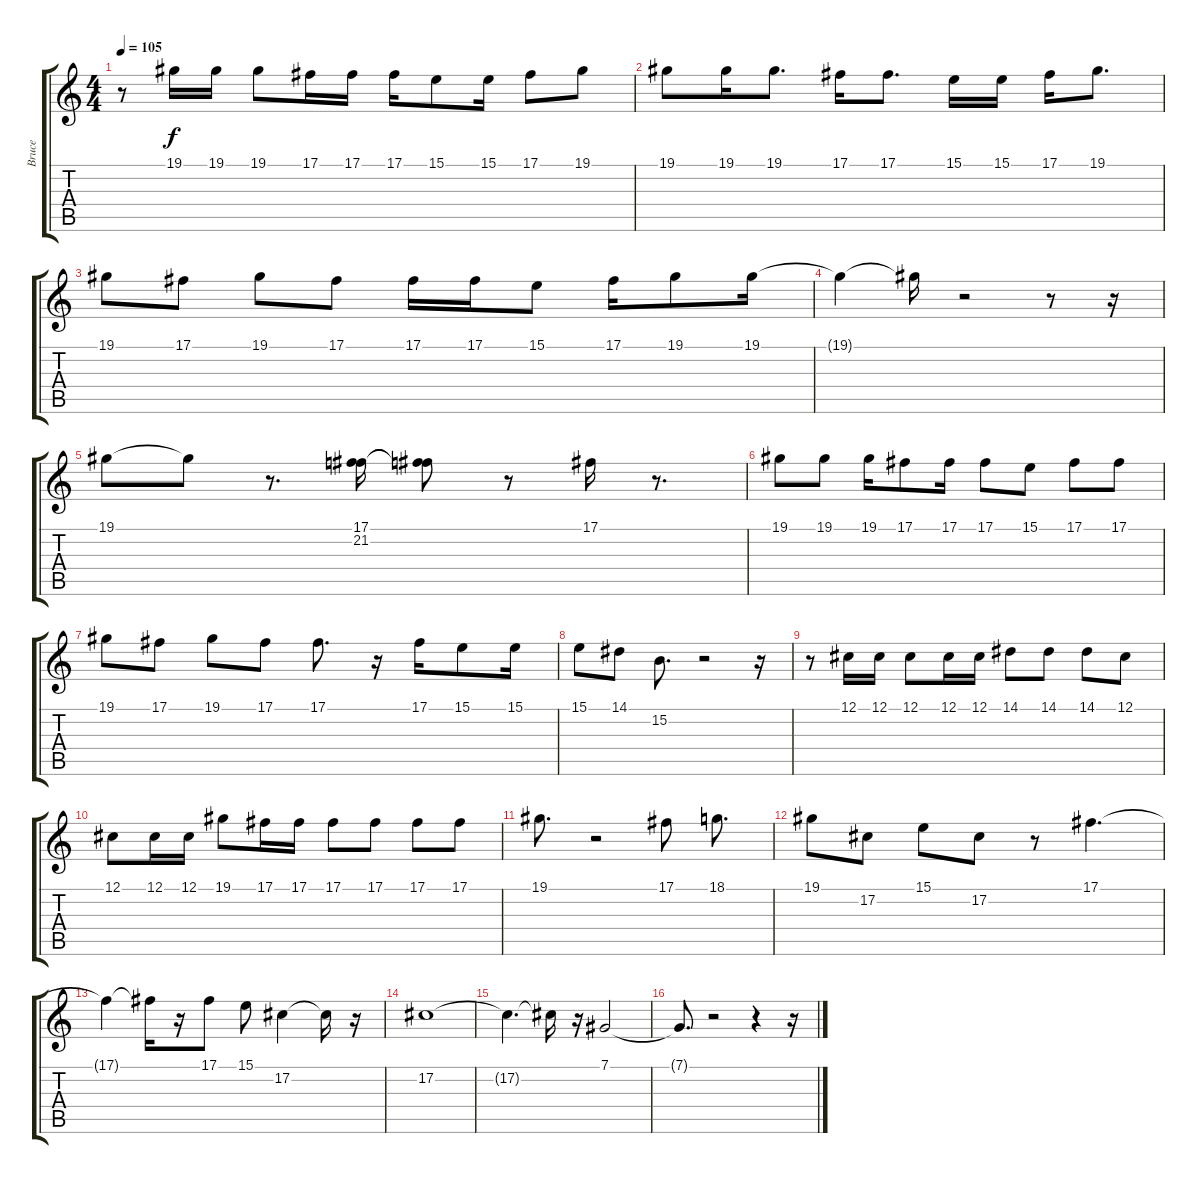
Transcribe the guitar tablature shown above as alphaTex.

\track ("Bruce" "Bruce") {instrument voiceoohs}
\staff {score tabs}
\tuning (Db4 Ab3 E3 B2 Gb2 Db2) {hide}
\ts (4 4)
\tempo 105
\clef g2
\ks c
r.8{dy f} 19.1.16 19.1.16 19.1.8 17.1.16 17.1.16 17.1.16 15.1.8 15.1.16 17.1.8 19.1.8 |
19.1.8 19.1.16 19.1.8{d} 17.1.16 17.1.8{d} 15.1.16 15.1.16 17.1.16 19.1.8{d} |
19.1.8 17.1.8 19.1.8 17.1.8 17.1.16 17.1.16 15.1.8 17.1.16 19.1.8 19.1.16 |
19.1{t}.4 19.1{t}.16 r.2 r.8 r.16 |
19.1.8 19.1{t}.8 r.8{d} (17.1 21.2).16 (17.1{t} 21.2{t}).8 r.8 17.1.16 r.8{d} |
19.1.8 19.1.8 19.1.16 17.1.8 17.1.16 17.1.8 15.1.8 17.1.8 17.1.8 |
19.1.8 17.1.8 19.1.8 17.1.8 17.1.8{d} r.16 17.1.16 15.1.8 15.1.16 |
15.1.8 14.1.8 15.2.8{d} r.2 r.16 |
r.8 12.1.16 12.1.16 12.1.8 12.1.16 12.1.16 14.1.8 14.1.8 14.1.8 12.1.8 |
12.1.8 12.1.16 12.1.16 19.1.8 17.1.16 17.1.16 17.1.8 17.1.8 17.1.8 17.1.8 |
19.1.8{d} r.2 17.1.8 18.1.8{d} |
19.1.8 17.2.8 15.1.8 17.2.8 r.8 17.1.4{d} |
17.1{t}.4 17.1{t}.16 r.16 17.1.8 15.1.8 17.2.4 17.2{t}.16 r.16 |
17.2.1 |
17.2{t}.4{d} 17.2{t}.16 r.16 7.1.2 |
7.1{t}.8{d} r.2 r.4 r.16
